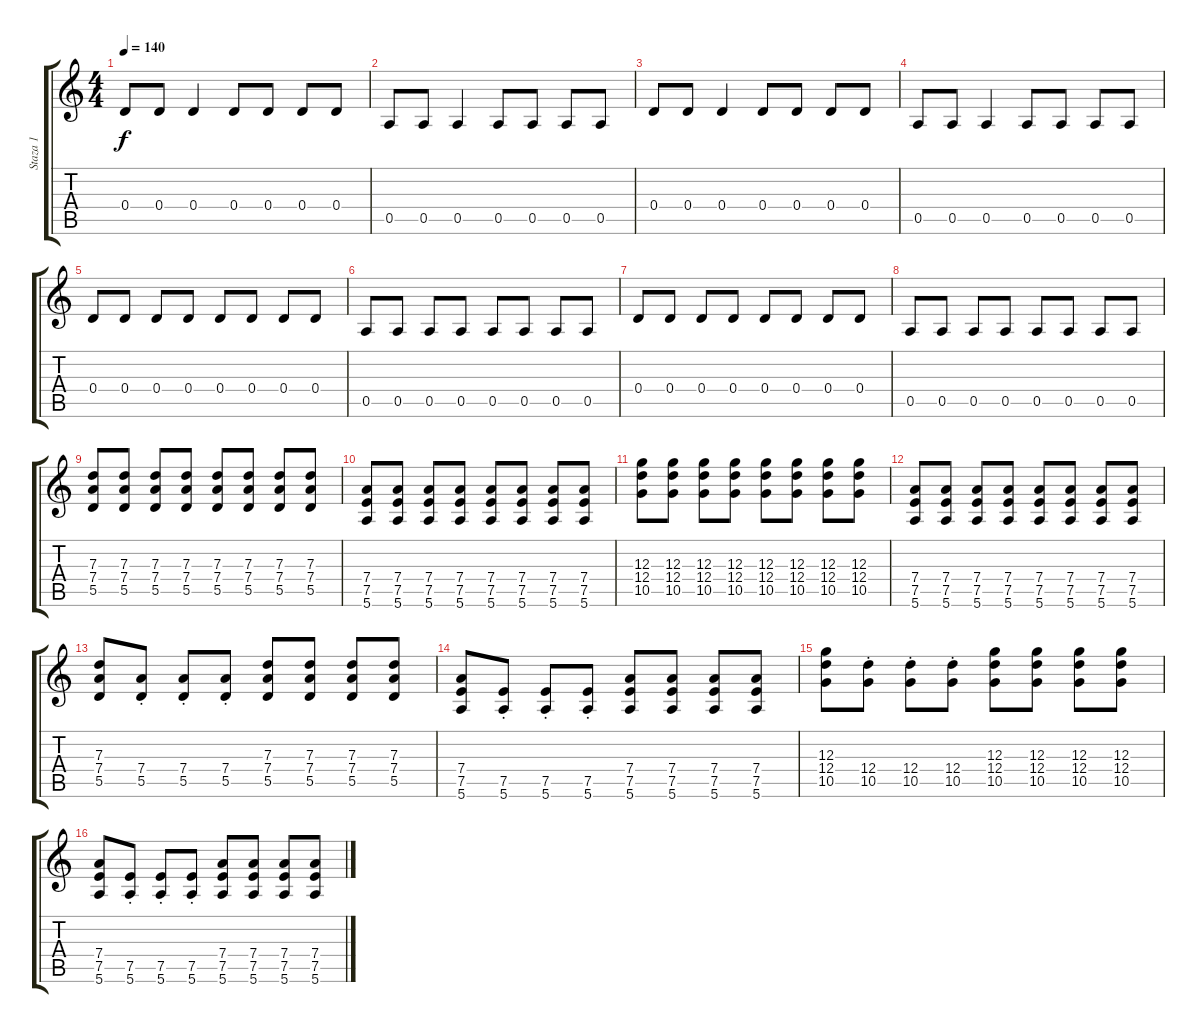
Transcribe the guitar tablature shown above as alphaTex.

\track ("Staza 1" "Staza 1") {instrument distortionguitar}
\staff {score tabs}
\tuning (E4 B3 G3 D3 A2 E2) {hide}
\ts (4 4)
\tempo 140
\clef g2
\ks c
0.4.8{dy f instrument distortionguitar} 0.4.8 0.4.4 0.4.8 0.4.8 0.4.8 0.4.8 |
0.5.8 0.5.8 0.5.4 0.5.8 0.5.8 0.5.8 0.5.8 |
0.4.8 0.4.8 0.4.4 0.4.8 0.4.8 0.4.8 0.4.8 |
0.5.8 0.5.8 0.5.4 0.5.8 0.5.8 0.5.8 0.5.8 |
0.4.8 0.4.8 0.4.8 0.4.8 0.4.8 0.4.8 0.4.8 0.4.8 |
0.5.8 0.5.8 0.5.8 0.5.8 0.5.8 0.5.8 0.5.8 0.5.8 |
0.4.8 0.4.8 0.4.8 0.4.8 0.4.8 0.4.8 0.4.8 0.4.8 |
0.5.8 0.5.8 0.5.8 0.5.8 0.5.8 0.5.8 0.5.8 0.5.8 |
(7.3 7.4 5.5).8 (7.3 7.4 5.5).8 (7.3 7.4 5.5).8 (7.3 7.4 5.5).8 (7.3 7.4 5.5).8 (7.3 7.4 5.5).8 (7.3 7.4 5.5).8 (7.3 7.4 5.5).8 |
(7.4 7.5 5.6).8 (7.4 7.5 5.6).8 (7.4 7.5 5.6).8 (7.4 7.5 5.6).8 (7.4 7.5 5.6).8 (7.4 7.5 5.6).8 (7.4 7.5 5.6).8 (7.4 7.5 5.6).8 |
(12.3 12.4 10.5).8 (12.3 12.4 10.5).8 (12.3 12.4 10.5).8 (12.3 12.4 10.5).8 (12.3 12.4 10.5).8 (12.3 12.4 10.5).8 (12.3 12.4 10.5).8 (12.3 12.4 10.5).8 |
(7.4 7.5 5.6).8 (7.4 7.5 5.6).8 (7.4 7.5 5.6).8 (7.4 7.5 5.6).8 (7.4 7.5 5.6).8 (7.4 7.5 5.6).8 (7.4 7.5 5.6).8 (7.4 7.5 5.6).8 |
(7.3 7.4 5.5).8 (7.4{st} 5.5{st}).8 (7.4{st} 5.5{st}).8 (7.4{st} 5.5{st}).8 (7.3 7.4 5.5).8 (7.3 7.4 5.5).8 (7.3 7.4 5.5).8 (7.3 7.4 5.5).8 |
(7.4 7.5 5.6).8 (7.5{st} 5.6{st}).8 (7.5{st} 5.6{st}).8 (7.5{st} 5.6{st}).8 (7.4 7.5 5.6).8 (7.4 7.5 5.6).8 (7.4 7.5 5.6).8 (7.4 7.5 5.6).8 |
(12.3 12.4 10.5).8 (12.4{st} 10.5{st}).8 (12.4{st} 10.5{st}).8 (12.4{st} 10.5{st}).8 (12.3 12.4 10.5).8 (12.3 12.4 10.5).8 (12.3 12.4 10.5).8 (12.3 12.4 10.5).8 |
(7.4 7.5 5.6).8 (7.5{st} 5.6{st}).8 (7.5{st} 5.6{st}).8 (7.5{st} 5.6{st}).8 (7.4 7.5 5.6).8 (7.4 7.5 5.6).8 (7.4 7.5 5.6).8 (7.4 7.5 5.6).8
